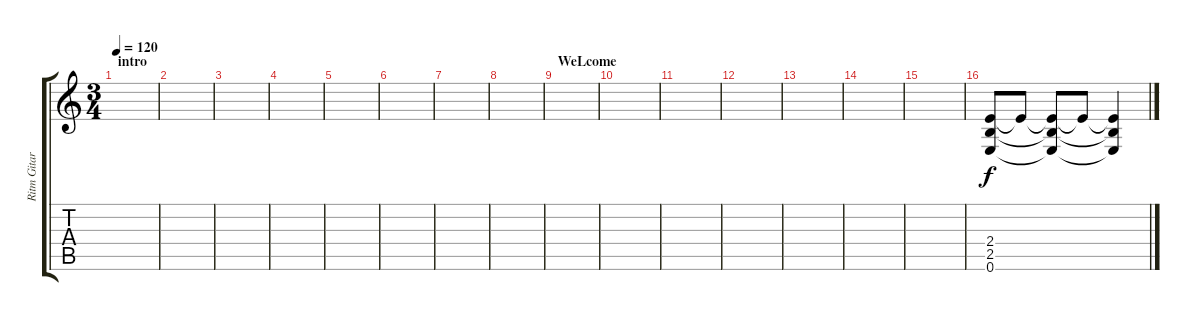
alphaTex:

\track ("Ritm Gitar" "Ritm Gitar") {instrument overdrivenguitar}
\staff {score tabs}
\tuning (E4 B3 G3 D3 A2 E2) {hide}
\ts (3 4)
\section ("" "intro")
\tempo 120
\clef g2
\ks c
|
|
|
|
|
|
|
|
\section ("" "WeLcome")
|
|
|
|
|
|
|
(2.4 2.5 0.6).8{volume 16} 2.4{t}.8 (2.4{t} 2.5{t} 0.6{t}).8 2.4{t}.8 (2.4{t} 2.5{t} 0.6{t}).4
